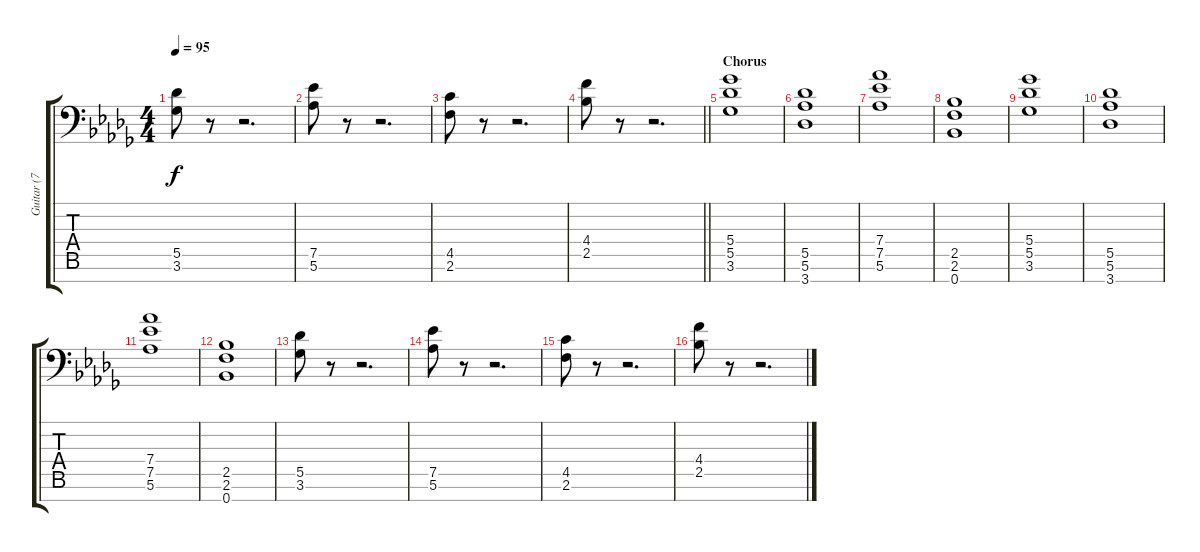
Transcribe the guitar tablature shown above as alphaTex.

\track ("Guitar (7 String with downtuning)" "Guitar (7 ") {instrument distortionguitar}
\staff {score tabs}
\tuning (Eb4 Bb3 Gb3 Db3 Ab2 Eb2 Bb1) {hide}
\ts (4 4)
\tempo 95
\clef f4
\ks db
(5.5 3.6).8{dy f} r.8 r.2{d} |
(7.5 5.6).8 r.8 r.2{d} |
(4.5 2.6).8 r.8 r.2{d} |
\barLineRight lightlight
(4.4 2.5).8 r.8 r.2{d} |
\section ("" "Chorus")
(5.4 5.5 3.6).1 |
(5.5 5.6 3.7).1 |
(7.4 7.5 5.6).1 |
(2.5 2.6 0.7).1 |
(5.4 5.5 3.6).1 |
(5.5 5.6 3.7).1 |
(7.4 7.5 5.6).1 |
(2.5 2.6 0.7).1 |
(5.5 3.6).8 r.8 r.2{d} |
(7.5 5.6).8 r.8 r.2{d} |
(4.5 2.6).8 r.8 r.2{d} |
(4.4 2.5).8 r.8 r.2{d}
